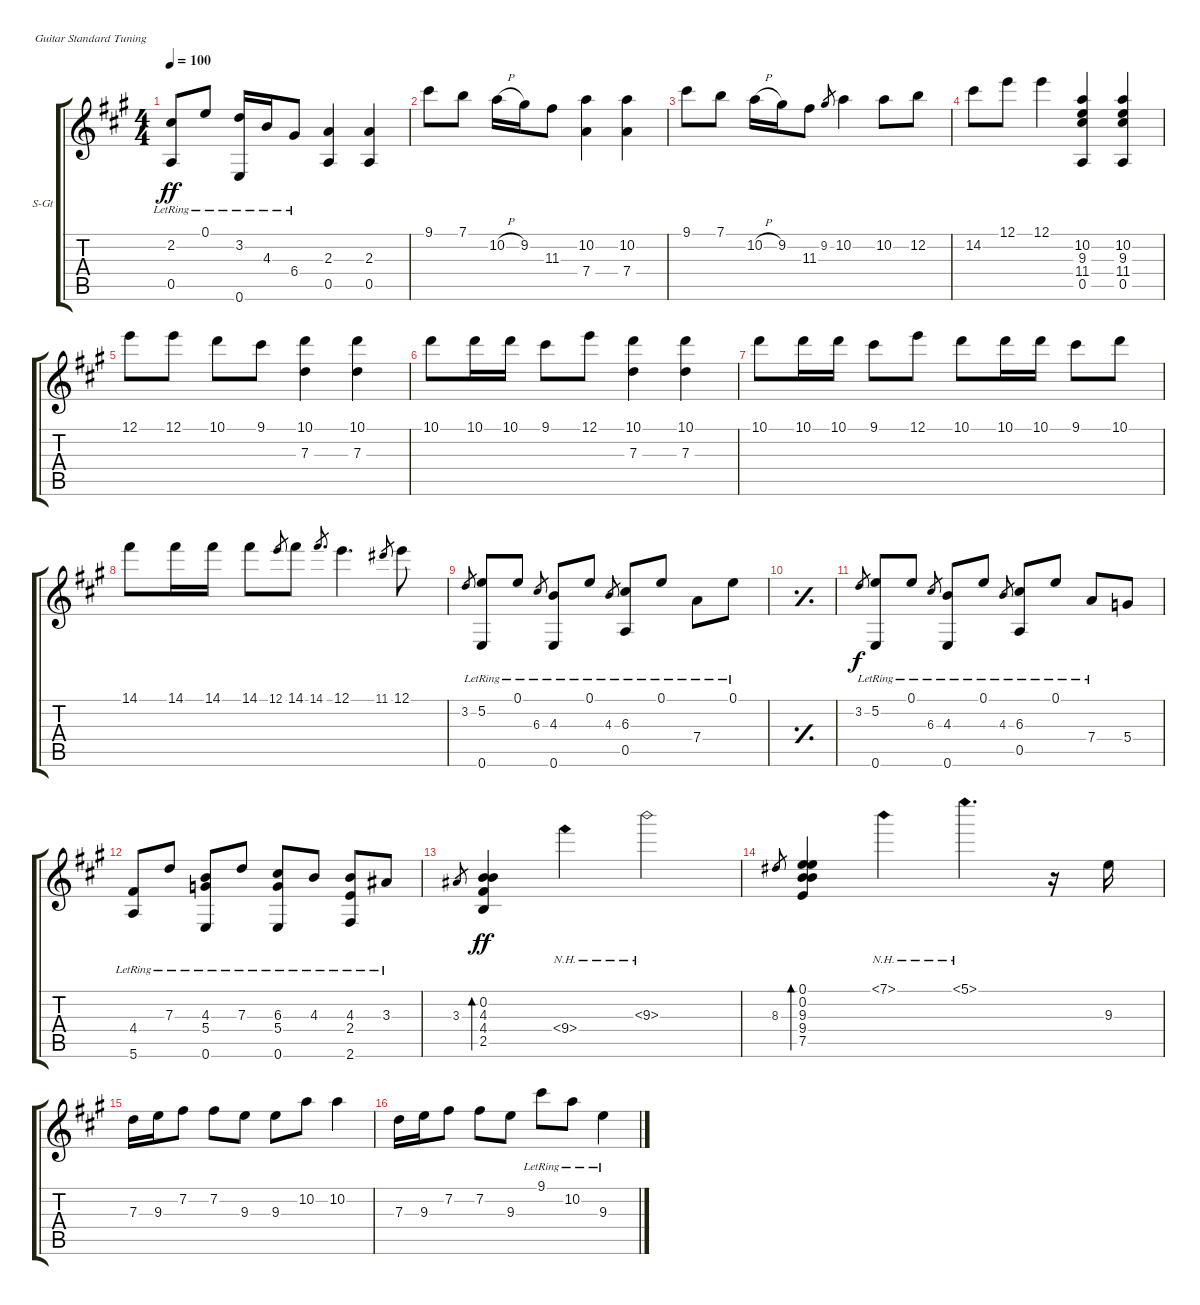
\defaultSystemsLayout 4
\bracketExtendMode groupsimilarinstruments
\firstSystemTrackNameOrientation horizontal
\otherSystemsTrackNameOrientation horizontal
\track ("Steel Guitar" "S-Gt") {instrument acousticguitarsteel}
\staff {score tabs}
\tuning (E4 B3 G3 D3 A2 E2)
\ts (4 4)
\tempo 100
\clef g2
\ks a
(0.5{lr} 2.2{lr}).8{dy ff} 0.1{lr}.8 (0.6{lr} 3.2{lr}).16 4.3{lr}.16 6.4{lr}.8 (0.5 2.3).4 (0.5 2.3).4 |
9.1.8 7.1.8 10.2{h}.16 9.2.16 11.3.8 (10.2 7.4).4 (10.2 7.4).4 |
9.1.8 7.1.8 10.2{h}.16 9.2.16 11.3.8 9.2.8{gr} 10.2.4 10.2.8 12.2.8 |
14.2.8 12.1.8 12.1.4 (0.5 11.4 9.3 10.2).4 (0.5 11.4 9.3 10.2).4 |
12.1.8 12.1.8 10.1.8 9.1.8 (10.1 7.3).4 (10.1 7.3).4 |
10.1.8 10.1.16 10.1.16 9.1.8 12.1.8 (10.1 7.3).4 (10.1 7.3).4 |
10.1.8 10.1.16 10.1.16 9.1.8 12.1.8 10.1.8 10.1.16 10.1.16 9.1.8 10.1.8 |
14.1.8 14.1.16 14.1.16 14.1.8 12.1.8{gr} 14.1.8 14.1.8{d gr} 12.1.4{d} 11.1.8{gr} 12.1.8 |
3.2.8{gr} (5.2{lr} 0.6{lr}).8 0.1{lr}.8 6.3{lr}.8{gr} (4.3{lr} 0.6{lr}).8 0.1{lr}.8 4.3{lr}.8{gr} (6.3{lr} 0.5{lr}).8 0.1{lr}.8 7.4{lr}.8 0.1{lr}.8 |
\simile simple
|
\simile none
3.2.8{gr dy f} (5.2{lr} 0.6{lr}).8 0.1{lr}.8 6.3{lr}.8{gr} (4.3{lr} 0.6{lr}).8 0.1{lr}.8 4.3{lr}.8{gr} (6.3{lr} 0.5{lr}).8 0.1{lr}.8 7.4{lr}.8 5.4.8 |
(5.6{lr} 4.4{lr}).8 7.3{lr}.8 (0.6{lr} 5.4{lr} 4.3{lr}).8 7.3{lr}.8 (6.3{lr} 5.4{lr} 0.6{lr}).8 4.3{lr}.8 (4.3{lr} 2.4{lr} 2.6{lr}).8 3.3{lr}.8 |
3.3.8{gr} (2.5 4.4 4.3 0.2).4{bd 240 dy ff} 9.4{nh}.4 9.3{nh}.2 |
8.3.8{gr} (9.4 9.3 0.2 0.1 7.5).4{bd 234} 7.1{nh}.4 5.1{nh}.4{d} r.16 9.3.16 |
7.3.16 9.3.16 7.2.8 7.2.8 9.3.8 9.3.8 10.2.8 10.2.4 |
7.3.16 9.3.16 7.2.8 7.2.8 9.3.8 9.1{lr}.8 10.2{lr}.8 9.3{lr}.4
